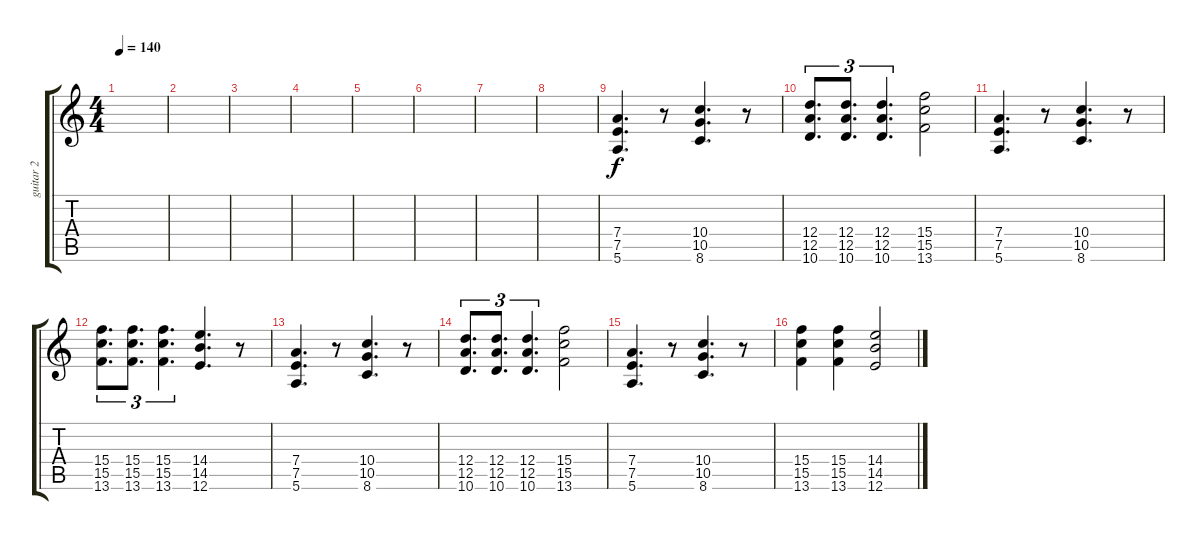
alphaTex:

\track ("guitar 2" "guitar 2") {instrument distortionguitar}
\staff {score tabs}
\tuning (E4 B3 G3 D3 A2 E2) {hide}
\ts (4 4)
\tempo 140
\clef g2
\ks c
|
|
|
|
|
|
|
|
(7.4 7.5 5.6).4{d} r.8 (10.4 10.5 8.6).4{d} r.8 |
(12.4 12.5 10.6).8{d tu (3 2)} (12.4 12.5 10.6).8{d tu (3 2)} (12.4 12.5 10.6).4{d tu (3 2)} (15.4 15.5 13.6).2 |
(7.4 7.5 5.6).4{d} r.8 (10.4 10.5 8.6).4{d} r.8 |
(15.4 15.5 13.6).8{d tu (3 2)} (15.4 15.5 13.6).8{d tu (3 2)} (15.4 15.5 13.6).4{d tu (3 2)} (14.4 14.5 12.6).4{d} r.8 |
(7.4 7.5 5.6).4{d} r.8 (10.4 10.5 8.6).4{d} r.8 |
(12.4 12.5 10.6).8{d tu (3 2)} (12.4 12.5 10.6).8{d tu (3 2)} (12.4 12.5 10.6).4{d tu (3 2)} (15.4 15.5 13.6).2 |
(7.4 7.5 5.6).4{d} r.8 (10.4 10.5 8.6).4{d} r.8 |
(15.4 15.5 13.6).4 (15.4 15.5 13.6).4 (14.4 14.5 12.6).2
